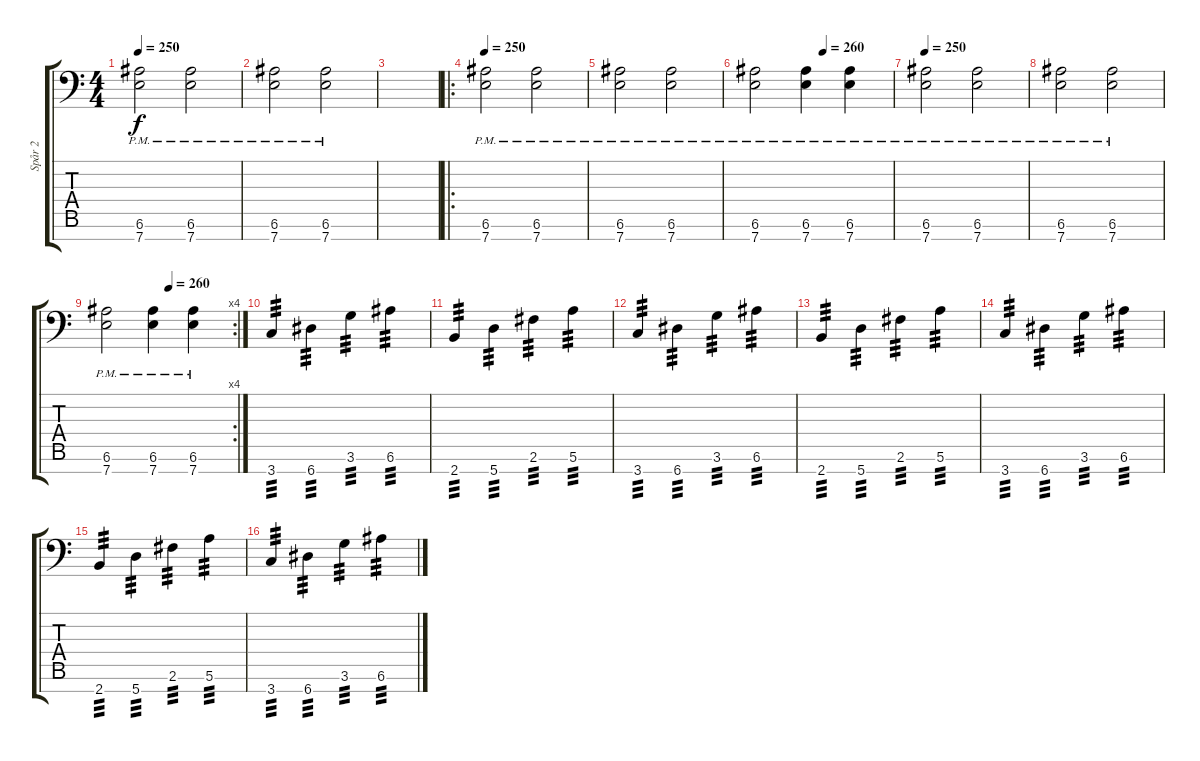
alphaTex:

\track ("Spår 2" "Spår 2") {instrument distortionguitar}
\staff {score tabs}
\tuning (E4 B3 G3 D3 A2 E2 A1) {hide}
\ts (4 4)
\tempo 250
\clef f4
\ks c
(6.6{pm} 7.7{pm}).2{dy f} (6.6{pm} 7.7{pm}).2 |
(6.6{pm} 7.7{pm}).2 (6.6{pm} 7.7{pm}).2 |
|
\ro
\tempo 250
(6.6{pm} 7.7{pm}).2 (6.6{pm} 7.7{pm}).2 |
(6.6{pm} 7.7{pm}).2 (6.6{pm} 7.7{pm}).2 |
\tempo (260 0.5)
(6.6{pm} 7.7{pm}).2 (6.6{pm} 7.7{pm}).4 (6.6{pm} 7.7{pm}).4 |
\tempo 250
(6.6{pm} 7.7{pm}).2 (6.6{pm} 7.7{pm}).2 |
(6.6{pm} 7.7{pm}).2 (6.6{pm} 7.7{pm}).2 |
\rc 4
\tempo (260 0.5)
(6.6{pm} 7.7{pm}).2 (6.6{pm} 7.7{pm}).4 (6.6{pm} 7.7{pm}).4 |
3.7.4{tp 3} 6.7.4{tp 3} 3.6.4{tp 3} 6.6.4{tp 3} |
2.7.4{tp 3} 5.7.4{tp 3} 2.6.4{tp 3} 5.6.4{tp 3} |
3.7.4{tp 3} 6.7.4{tp 3} 3.6.4{tp 3} 6.6.4{tp 3} |
2.7.4{tp 3} 5.7.4{tp 3} 2.6.4{tp 3} 5.6.4{tp 3} |
3.7.4{tp 3} 6.7.4{tp 3} 3.6.4{tp 3} 6.6.4{tp 3} |
2.7.4{tp 3} 5.7.4{tp 3} 2.6.4{tp 3} 5.6.4{tp 3} |
3.7.4{tp 3} 6.7.4{tp 3} 3.6.4{tp 3} 6.6.4{tp 3}
